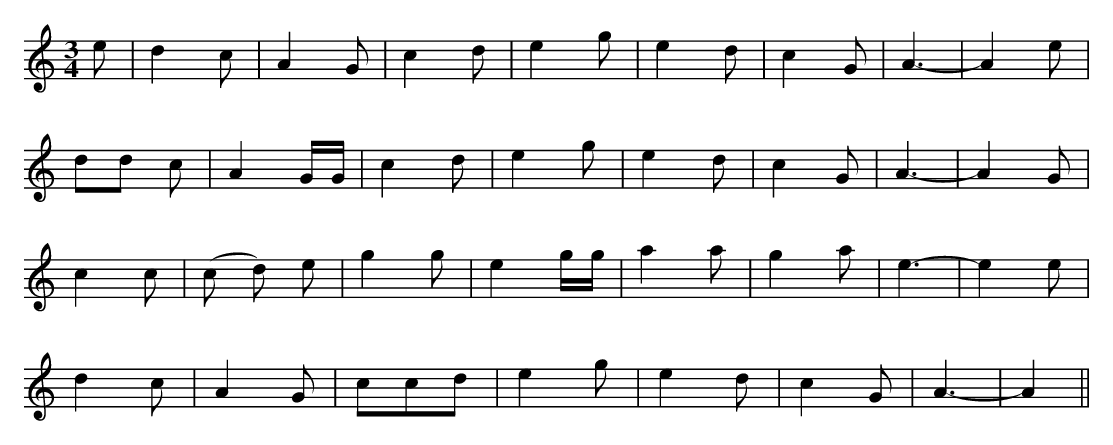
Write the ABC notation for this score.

X:1
M:3/4
K:C
e|d2 c|A2 G|c2 d|e2 g|e2 d|c2 G|A3|-A2 e|
dd c|A2 G/G/|c2 d| e2 g|e2 d|c2 G|A3|-A2 G|
c2 c|(c d) e|g2 g|e2 g/g/|a2 a|g2a|e3|-e2 e|
d2 c|A2 G|ccd|e2 g|e2 d|c2 G|A3|-A2||
